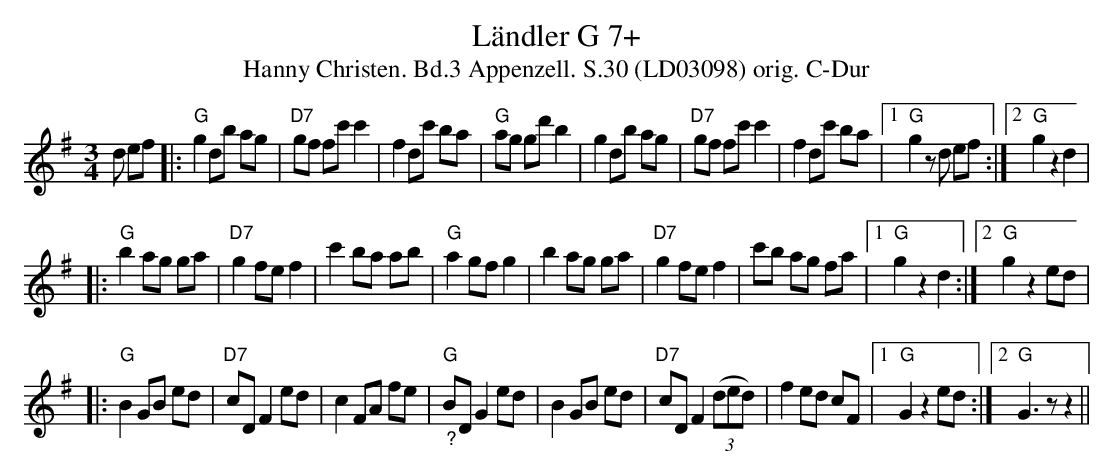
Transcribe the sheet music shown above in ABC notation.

X:1
T:Ländler G 7+
T:Hanny Christen. Bd.3 Appenzell. S.30 (LD03098) orig. C-Dur
M:3/4
L:1/8
K:Gmaj
d ef |: "G"g2 db ag | "D7"gf fc' c'2 | f2 dc' ba | "G"ag gd' b2 | \
g2 db ag | "D7"gf fc' c'2 | f2 dc' ba |1 "G"g2 z d ef :|2 "G"g2 z2 d2 |
|: "G"b2 ag ga | "D7"g2 fe f2 | c'2 ba ab | "G"a2 gf g2 | \
b2 ag ga | "D7"g2 fe f2 | c'b ag fa |1 "G"g2 z2 d2 :|2 "G"g2 z2 ed |
|: "G"B2 GB ed | "D7"cD F2 ed | c2 FA fe | "_?""G"BD G2 ed | \
B2 GB ed | "D7"cD F2 (3(ded) | f2 ed cF |1 "G"G2 z2 ed :|2 "G"G3 z z2 ||
